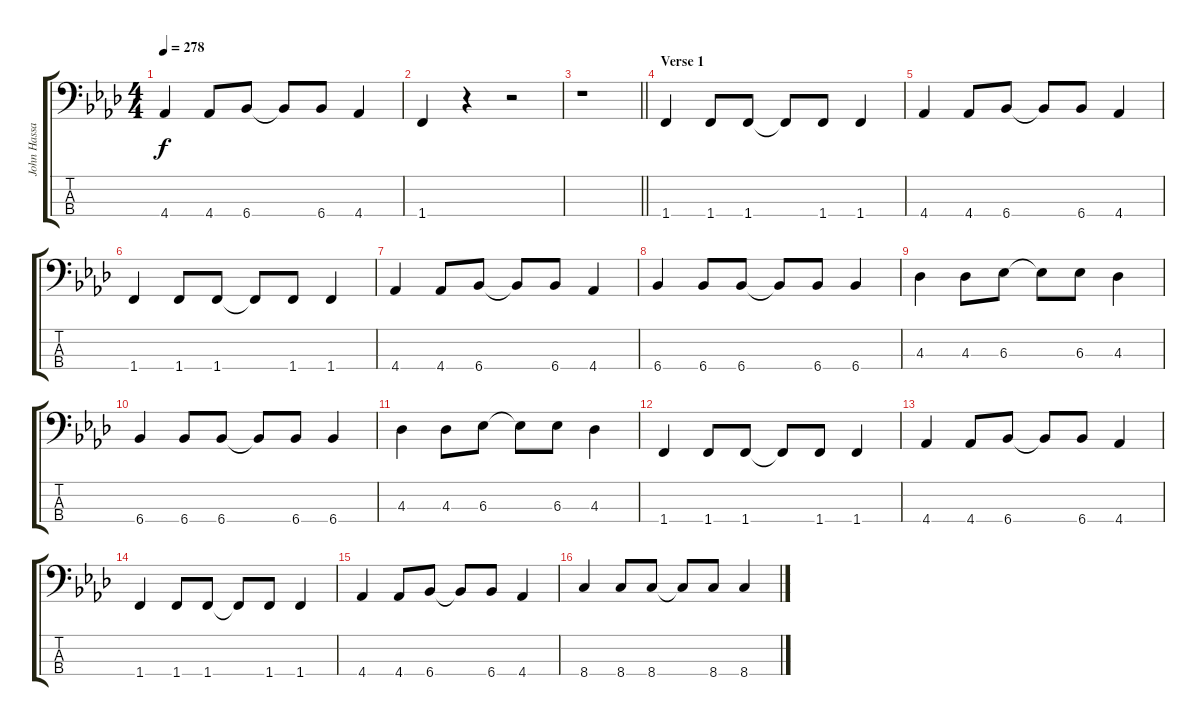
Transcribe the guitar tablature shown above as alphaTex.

\track ("John Hassall" "John Hassa") {instrument electricbassfinger}
\staff {score tabs}
\tuning (G2 D2 A1 E1) {hide}
\ts (4 4)
\tempo 278
\clef f4
\ks ab
4.4.4{dy f} 4.4.8 6.4.8 6.4{t}.8 6.4.8 4.4.4 |
1.4.4 r.4 r.2 |
\barLineRight lightlight
r.1 |
\section ("" "Verse 1")
1.4.4 1.4.8 1.4.8 1.4{t}.8 1.4.8 1.4.4 |
4.4.4 4.4.8 6.4.8 6.4{t}.8 6.4.8 4.4.4 |
1.4.4 1.4.8 1.4.8 1.4{t}.8 1.4.8 1.4.4 |
4.4.4 4.4.8 6.4.8 6.4{t}.8 6.4.8 4.4.4 |
6.4.4 6.4.8 6.4.8 6.4{t}.8 6.4.8 6.4.4 |
4.3.4 4.3.8 6.3.8 6.3{t}.8 6.3.8 4.3.4 |
6.4.4 6.4.8 6.4.8 6.4{t}.8 6.4.8 6.4.4 |
4.3.4 4.3.8 6.3.8 6.3{t}.8 6.3.8 4.3.4 |
1.4.4 1.4.8 1.4.8 1.4{t}.8 1.4.8 1.4.4 |
4.4.4 4.4.8 6.4.8 6.4{t}.8 6.4.8 4.4.4 |
1.4.4 1.4.8 1.4.8 1.4{t}.8 1.4.8 1.4.4 |
4.4.4 4.4.8 6.4.8 6.4{t}.8 6.4.8 4.4.4 |
8.4.4 8.4.8 8.4.8 8.4{t}.8 8.4.8 8.4.4
